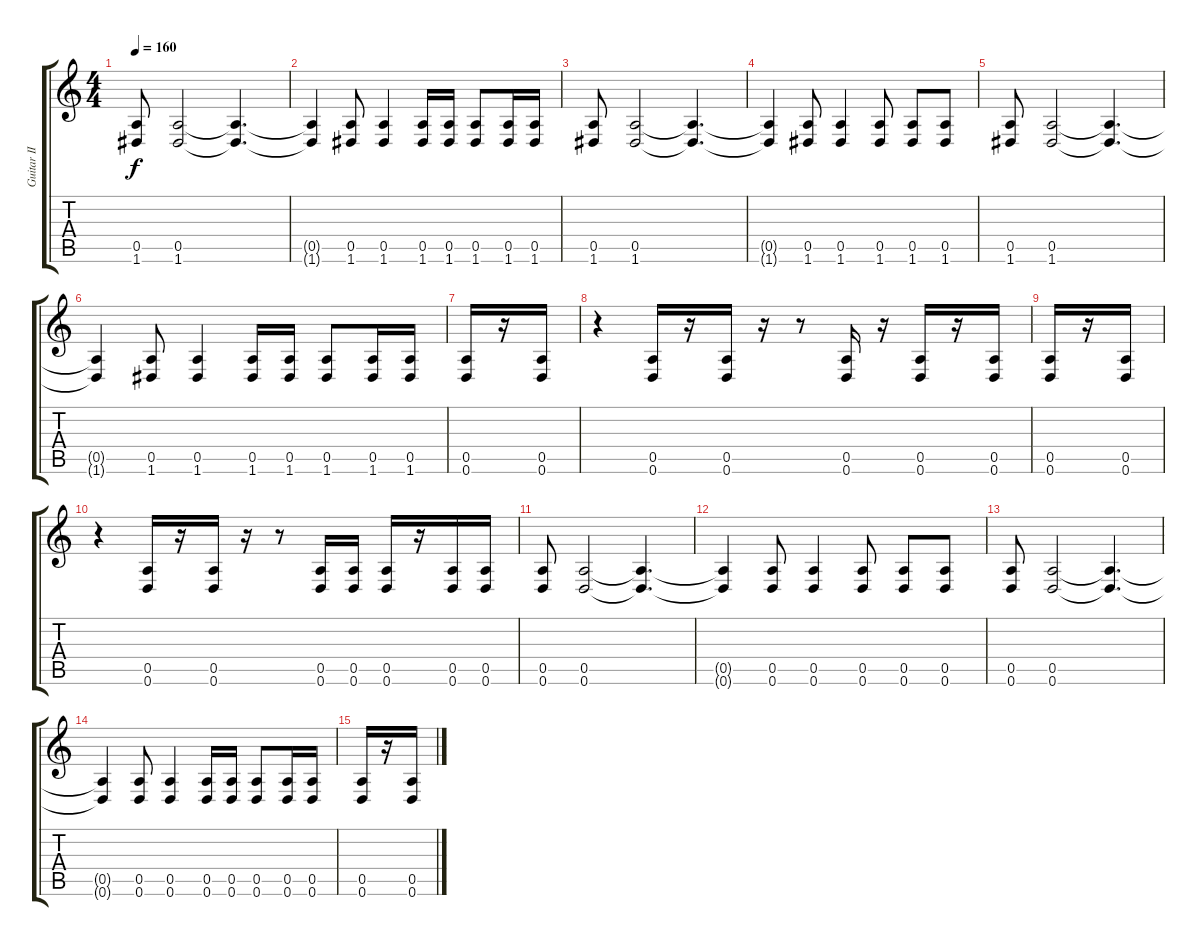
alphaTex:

\track ("Guitar II" "Guitar II") {instrument distortionguitar}
\staff {score tabs}
\tuning (E4 B3 G3 D3 A2 D2) {hide}
\ts (4 4)
\tempo 160
\clef g2
\ks c
(0.5 1.6).8{dy f} (0.5 1.6).2 (0.5{t} 1.6{t}).4{d} |
(0.5{t} 1.6{t}).4 (0.5 1.6).8 (0.5 1.6).4 (0.5 1.6).16 (0.5 1.6).16 (0.5 1.6).8 (0.5 1.6).16 (0.5 1.6).16 |
(0.5 1.6).8 (0.5 1.6).2 (0.5{t} 1.6{t}).4{d} |
(0.5{t} 1.6{t}).4 (0.5 1.6).8 (0.5 1.6).4 (0.5 1.6).8 (0.5 1.6).8 (0.5 1.6).8 |
(0.5 1.6).8 (0.5 1.6).2 (0.5{t} 1.6{t}).4{d} |
(0.5{t} 1.6{t}).4 (0.5 1.6).8 (0.5 1.6).4 (0.5 1.6).16 (0.5 1.6).16 (0.5 1.6).8 (0.5 1.6).16 (0.5 1.6).16 |
(0.5 0.6).16 r.16 (0.5 0.6).16 |
r.4 (0.5 0.6).16 r.16 (0.5 0.6).16 r.16 r.8 (0.5 0.6).16 r.16 (0.5 0.6).16 r.16 (0.5 0.6).16 |
(0.5 0.6).16 r.16 (0.5 0.6).16 |
r.4 (0.5 0.6).16 r.16 (0.5 0.6).16 r.16 r.8 (0.5 0.6).16 (0.5 0.6).16 (0.5 0.6).16 r.16 (0.5 0.6).16 (0.5 0.6).16 |
(0.5 0.6).8 (0.5 0.6).2 (0.5{t} 0.6{t}).4{d} |
(0.5{t} 0.6{t}).4 (0.5 0.6).8 (0.5 0.6).4 (0.5 0.6).8 (0.5 0.6).8 (0.5 0.6).8 |
(0.5 0.6).8 (0.5 0.6).2 (0.5{t} 0.6{t}).4{d} |
(0.5{t} 0.6{t}).4 (0.5 0.6).8 (0.5 0.6).4 (0.5 0.6).16 (0.5 0.6).16 (0.5 0.6).8 (0.5 0.6).16 (0.5 0.6).16 |
(0.5 0.6).16 r.16 (0.5 0.6).16
